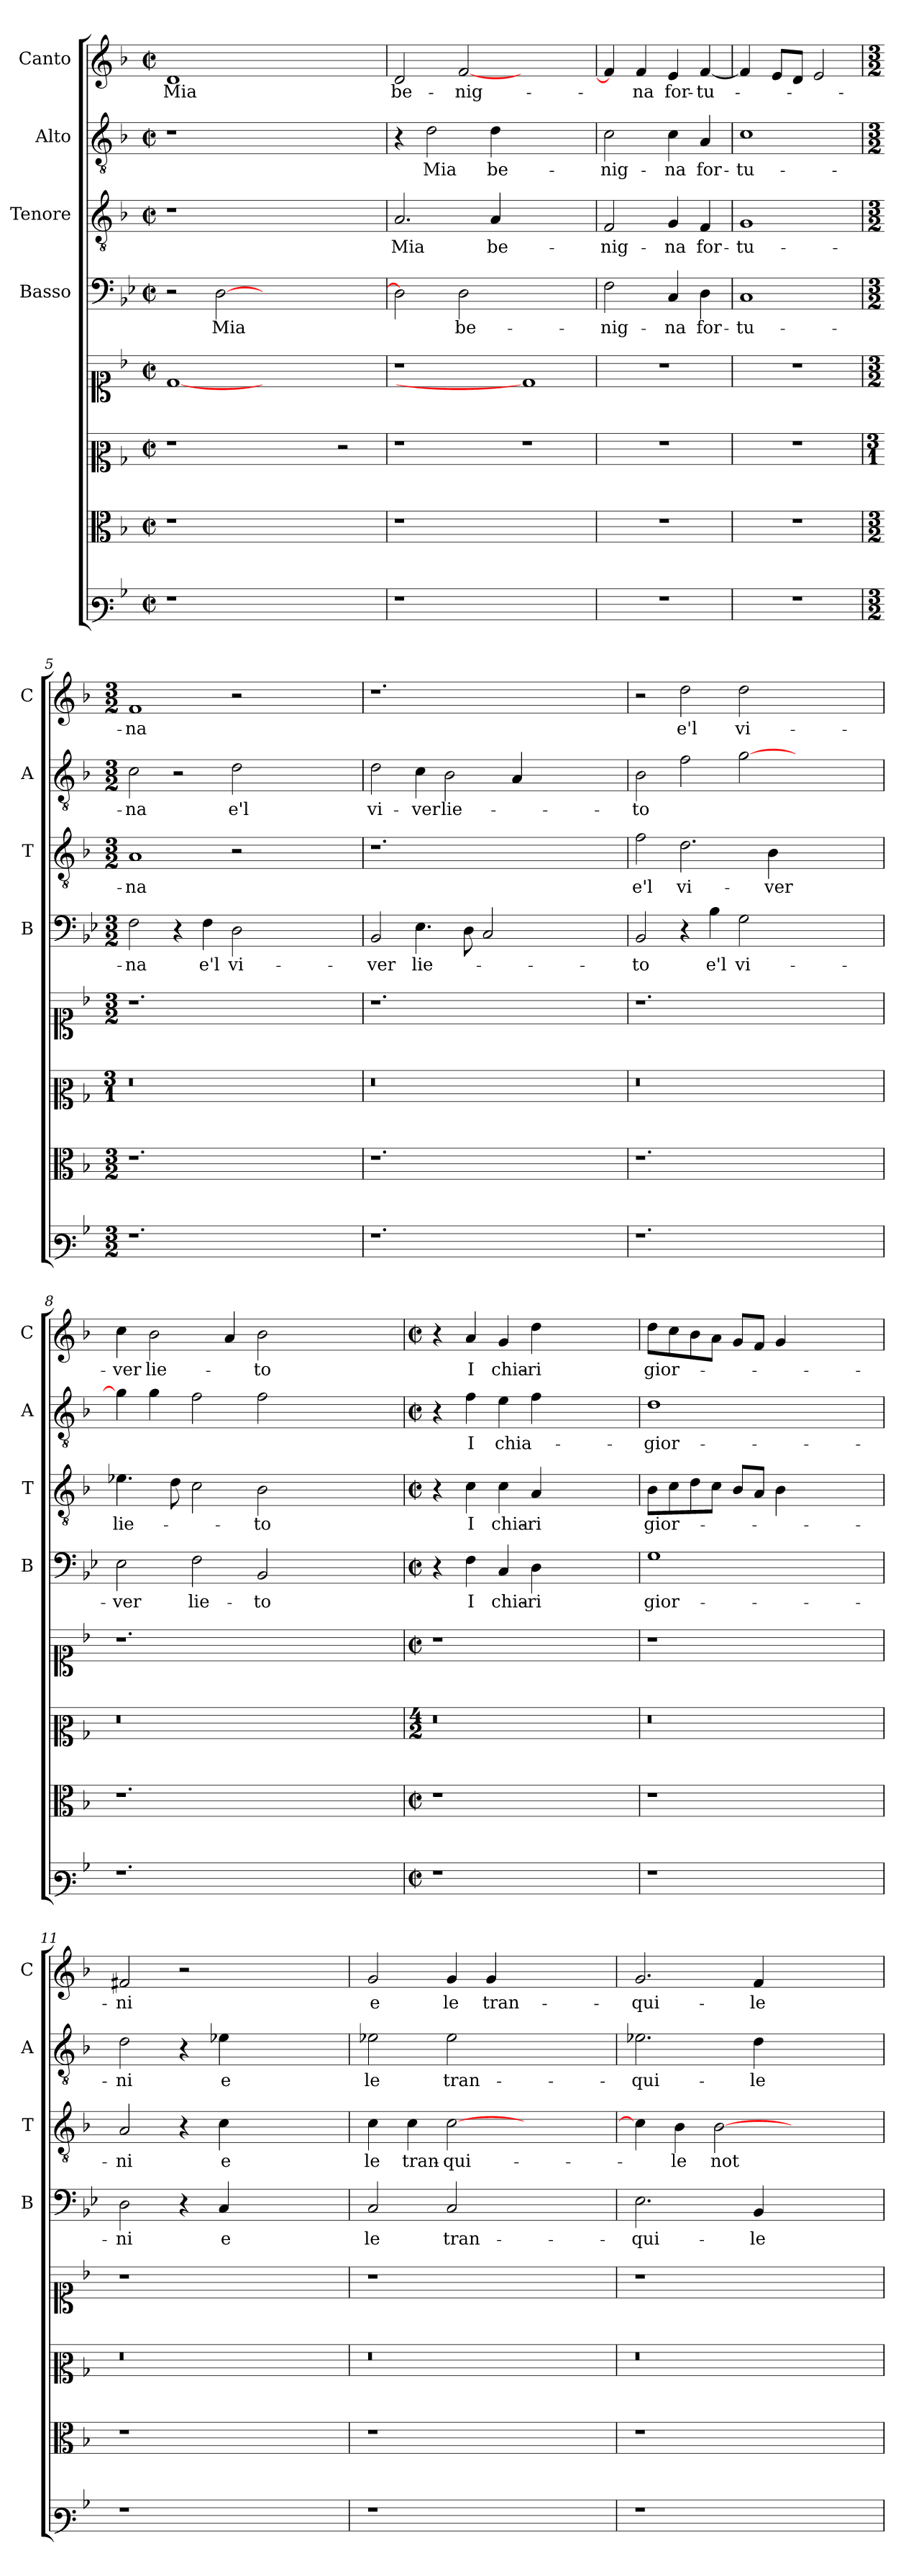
**kern	**kern	**kern	**kern	**kern	**text	**kern	**text	**kern	**text	**kern	**text
*part8	*part7	*part6	*part5	*part4	*part4	*part3	*part3	*part2	*part2	*part1	*part1
*staff8	*staff7	*staff6	*staff5	*staff4	*staff4	*staff3	*staff3	*staff2	*staff2	*staff1	*staff1
*	*	*	*	*I"Basso	*	*I"Tenore	*	*I"Alto	*	*I"Canto	*
*	*	*	*	*I'B	*	*I'T	*	*I'A	*	*I'C	*
*clefF3	*clefC3	*clefC2	*clefC1	*clefF4	*	*clefGv2	*	*clefGv2	*	*clefG2	*
*k[b-]	*k[b-]	*k[b-]	*k[b-]	*k[b-e-]	*	*k[b-]	*	*k[b-]	*	*k[b-]	*
*d:	*d:	*d:	*d:	*g:	*	*d:	*	*d:	*	*d:	*
*M2/2	*M2/2	*M2/2	*M2/2	*M2/2	*	*M2/2	*	*M2/2	*	*M2/2	*
*met(c|)	*met(c|)	*met(c|)	*met(c|)	*met(c|)	*	*met(c|)	*	*met(c|)	*	*met(c|)	*
=1	=1	=1	=1	=1	=1	=1	=1	=1	=1	=1	=1
1r	1r	1r	[1d	2r	.	1r	.	1r	.	1d	Mia
.	.	.	.	[2D\	Mia	.	.	.	.	.	.
1ryy	1.ryy	1ryy	1.ryy	1.ryy	.	1.ryy	.	1.ryy	.	1.ryy	.
2ryy	.	2r	.	.	.	.	.	.	.	.	.
=2	=2	=2	=2	=2	=2	=2	=2	=2	=2	=2	=2
1r	1r	1r	1r	2D\]	.	2.A/	Mia	4r	.	2d/	be-
.	.	.	.	.	.	.	.	2d\	Mia	.	.
.	.	.	.	2D\	be-	.	.	.	.	[2f/	-nig-
.	.	.	.	.	.	4A/	be-	4d\	be-	.	.
1ryy	1ryy	1r	1d]	1ryy	.	1ryy	.	1ryy	.	1ryy	.
=3	=3	=3	=3	=3	=3	=3	=3	=3	=3	=3	=3
1r	1r	1r	1r	2F\	-nig-	2F/	-nig-	2c\	-nig-	4f/]	.
.	.	.	.	.	.	.	.	.	.	4f/	-na
.	.	.	.	4C/	-na	4G/	-na	4c\	-na	4e/	for-
.	.	.	.	4D\	for-	4F/	for-	4A/	for-	[4f/	-tu-
=4	=4	=4	=4	=4	=4	=4	=4	=4	=4	=4	=4
1r	1r	1r	1r	1C	-tu-	1G	-tu-	1c	-tu-	4f/]	.
.	.	.	.	.	.	.	.	.	.	8e/L	.
.	.	.	.	.	.	.	.	.	.	8d/J	.
.	.	.	.	.	.	.	.	.	.	2e/	.
!!LO:LB:g=z
=5	=5	=5	=5	=5	=5	=5	=5	=5	=5	=5	=5
*M3/2	*M3/2	*M3/1	*M3/2	*M3/2	*	*M3/2	*	*M3/2	*	*M3/2	*
1.r	1.r	0.r	1.r	2F\	-na	1A	-na	2c\	-na	1f	-na
.	.	.	.	4r	.	.	.	2r	.	.	.
.	.	.	.	4F\	e'l	.	.	.	.	.	.
.	.	.	.	2D\	vi-	2r	.	2d\	e'l	2r	.
1.ryy	1.ryy	.	1.ryy	1.ryy	.	1.ryy	.	1.ryy	.	1.ryy	.
=6	=6	=6	=6	=6	=6	=6	=6	=6	=6	=6	=6
1.r	1.r	0.r	1.r	2BB-/	-ver	1.r	.	2d\	vi-	1.r	.
.	.	.	.	4.E-\	lie-	.	.	4c\	-ver	.	.
.	.	.	.	.	.	.	.	2B-\	lie-	.	.
.	.	.	.	8D\	.	.	.	.	.	.	.
.	.	.	.	2C/	.	.	.	.	.	.	.
.	.	.	.	.	.	.	.	4A/	.	.	.
1.ryy	1.ryy	.	1.ryy	1.ryy	.	1.ryy	.	1.ryy	.	1.ryy	.
=7	=7	=7	=7	=7	=7	=7	=7	=7	=7	=7	=7
1.r	1.r	0.r	1.r	2BB-/	-to	2f\	e'l	2B-\	-to	2r	.
.	.	.	.	4r	.	2.d\	vi-	2f\	.	2dd\	e'l
.	.	.	.	4B-\	e'l	.	.	.	.	.	.
.	.	.	.	2G\	vi-	.	.	[2g\	.	2dd\	vi-
.	.	.	.	.	.	4B-\	-ver	.	.	.	.
1.ryy	1.ryy	.	1.ryy	1.ryy	.	1.ryy	.	1.ryy	.	1.ryy	.
=8	=8	=8	=8	=8	=8	=8	=8	=8	=8	=8	=8
1.r	1.r	0.r	1.r	2E-\	-ver	4.e-X\	lie-	4g\]	.	4cc\	-ver
.	.	.	.	.	.	.	.	4g\	.	2b-\	lie-
.	.	.	.	.	.	8d\	.	.	.	.	.
.	.	.	.	2F\	lie-	2c\	.	2f\	.	.	.
.	.	.	.	.	.	.	.	.	.	4a/	.
.	.	.	.	2BB-/	-to	2B-\	-to	2f\	.	2b-\	-to
1.ryy	1.ryy	.	1.ryy	1.ryy	.	1.ryy	.	1.ryy	.	1.ryy	.
=9	=9	=9	=9	=9	=9	=9	=9	=9	=9	=9	=9
*M2/2	*M2/2	*M4/2	*M2/2	*M2/2	*	*M2/2	*	*M2/2	*	*M2/2	*
*met(c|)	*met(c|)	*	*met(c|)	*met(c|)	*	*met(c|)	*	*met(c|)	*	*met(c|)	*
1r	1r	0r	1r	4r	.	4r	.	4r	.	4r	.
.	.	.	.	4F\	I	4c\	I	4f\	I	4a/	I
.	.	.	.	4C/	chia-	4c\	chia-	4e\	chia-	4g/	chia-
.	.	.	.	4D\	-ri	4A/	-ri	4f\	.	4dd\	-ri
1ryy	1ryy	.	1ryy	1ryy	.	1ryy	.	1ryy	.	1ryy	.
!!LO:LB:g=z
=10	=10	=10	=10	=10	=10	=10	=10	=10	=10	=10	=10
1r	1r	0r	1r	1G	gior-	8B-\L	gior-	1d	-gior-	8dd\L	gior-
.	.	.	.	.	.	8c\	.	.	.	8cc\	.
.	.	.	.	.	.	8d\	.	.	.	8b-\	.
.	.	.	.	.	.	8c\J	.	.	.	8a\J	.
.	.	.	.	.	.	8B-/L	.	.	.	8g/L	.
.	.	.	.	.	.	8A/J	.	.	.	8f/J	.
.	.	.	.	.	.	4B-\	.	.	.	4g/	.
1ryy	1ryy	.	1ryy	1ryy	.	1ryy	.	1ryy	.	1ryy	.
=11	=11	=11	=11	=11	=11	=11	=11	=11	=11	=11	=11
1r	1r	0r	1r	2D\	-ni	2A/	-ni	2d\	-ni	2f#X/	-ni
.	.	.	.	4r	.	4r	.	4r	.	2r	.
.	.	.	.	4C/	e	4c\	e	4e-X\	e	.	.
1ryy	1ryy	.	1ryy	1ryy	.	1ryy	.	1ryy	.	1ryy	.
=12	=12	=12	=12	=12	=12	=12	=12	=12	=12	=12	=12
1r	1r	0r	1r	2C/	le	4c\	le	2e-X\	le	2g/	e
.	.	.	.	.	.	4c\	tran-	.	.	.	.
.	.	.	.	2C/	tran-	[2c\	-qui-	2e-\	tran-	4g/	le
.	.	.	.	.	.	.	.	.	.	4g/	tran-
1ryy	1ryy	.	1ryy	1ryy	.	1ryy	.	1ryy	.	1ryy	.
=13	=13	=13	=13	=13	=13	=13	=13	=13	=13	=13	=13
1r	1r	0r	1r	2.E-\	-qui-	4c\]	.	2.e-X\	-qui-	2.g/	-qui-
.	.	.	.	.	.	4B-\	-le	.	.	.	.
.	.	.	.	.	.	[2B-\	not-	.	.	.	.
.	.	.	.	4BB-/	-le	.	.	4d\	-le	4f/	-le
1ryy	1ryy	.	1ryy	1ryy	.	1ryy	.	1ryy	.	1ryy	.
=	=	=	=	=	=	=	=	=	=	=	=
*-	*-	*-	*-	*-	*-	*-	*-	*-	*-	*-	*-
